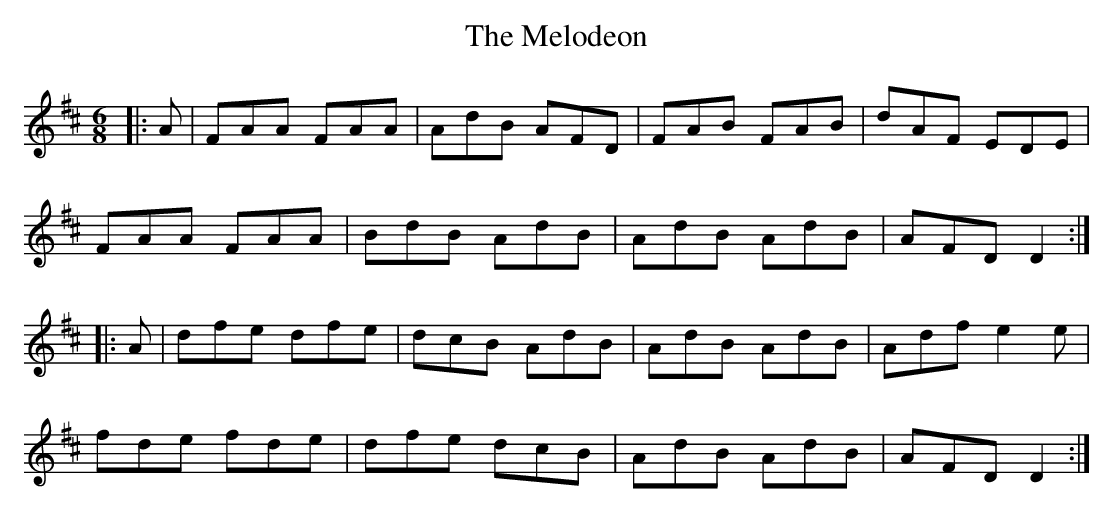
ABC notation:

X:1
T: The Melodeon
M: 6/8
L: 1/8
K: Dmaj
|:A|FAA FAA|AdB AFD|FAB FAB|dAF EDE|
FAA FAA|BdB AdB|AdB AdB|AFD D2:|
|:A|dfe dfe|dcB AdB|AdB AdB|Adf e2e|
fde fde|dfe dcB|AdB AdB|AFD D2:|
